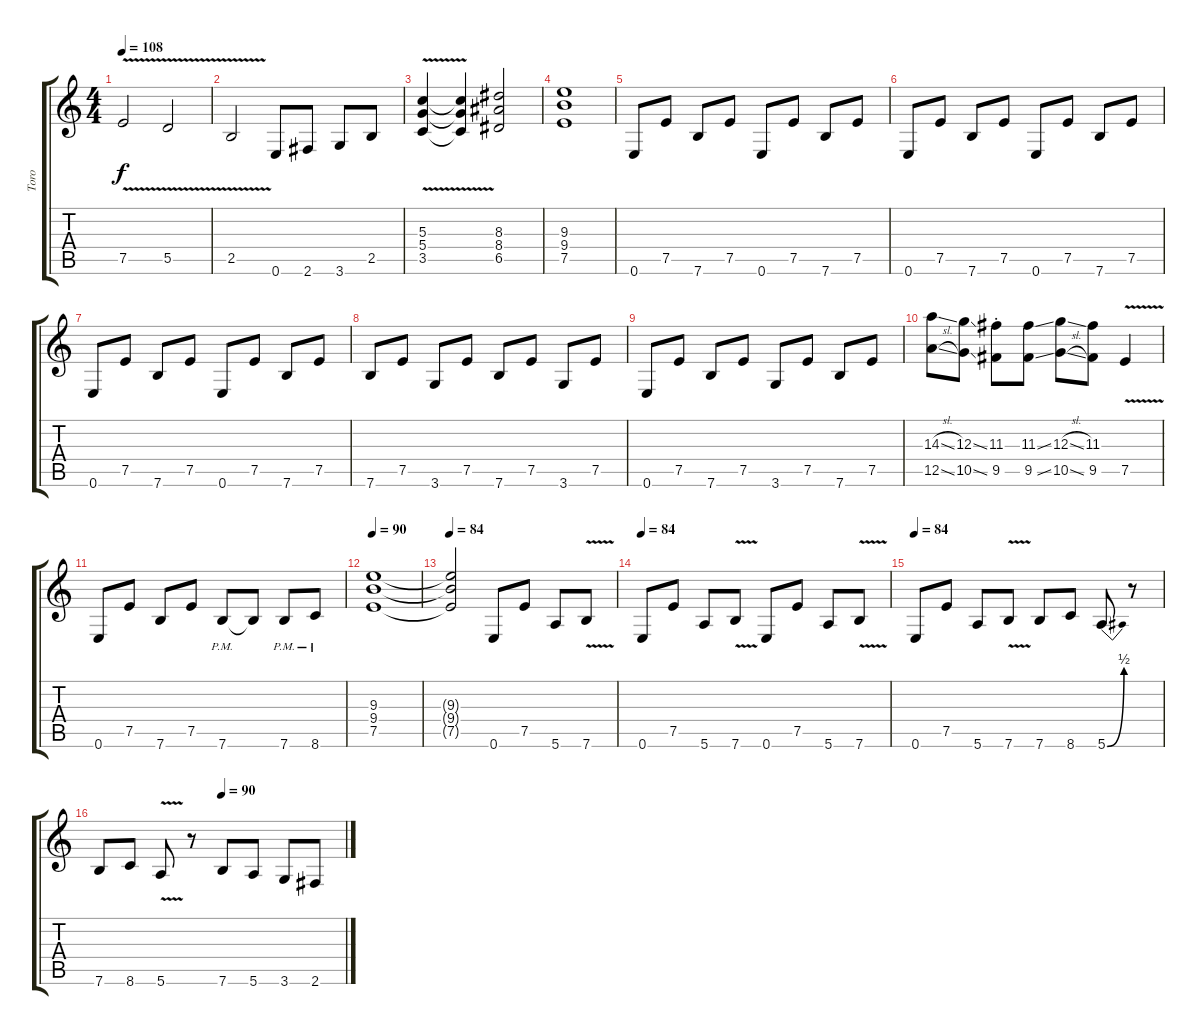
\track ("Toro" "Toro") {instrument distortionguitar}
\staff {score tabs}
\tuning (E4 B3 G3 D3 A2 E2) {hide}
\ts (4 4)
\tempo 108
\clef g2
\ks c
7.5{v}.2{dy f volume 12} 5.5{v}.2 |
2.5{v}.2 0.6.8{volume 13} 2.6.8 3.6.8 2.5.8 |
(5.3 5.4{v} 3.5{v}).4 (5.3{t} 5.4{t} 3.5{t}).4 (8.3 8.4 6.5).2 |
(9.3 9.4 7.5).1 |
0.6.8 7.5.8 7.6.8 7.5.8 0.6.8 7.5.8 7.6.8 7.5.8 |
0.6.8 7.5.8 7.6.8 7.5.8 0.6.8 7.5.8 7.6.8 7.5.8 |
0.6.8 7.5.8 7.6.8 7.5.8 0.6.8 7.5.8 7.6.8 7.5.8 |
7.6.8 7.5.8 3.6.8 7.5.8 7.6.8 7.5.8 3.6.8 7.5.8 |
0.6.8 7.5.8 7.6.8 7.5.8 3.6.8 7.5.8 7.6.8 7.5.8 |
(14.3{sl} 12.5{sl}).8 (12.3{ss} 10.5{ss}).8 (11.3{st} 9.5{st}).8 (11.3{ss} 9.5{ss}).8 (12.3{sl} 10.5{sl}).8 (11.3 9.5).8 7.5{v}.4 |
0.6.8 7.5.8 7.6.8 7.5.8 7.6{pm}.8 7.6{t}.8 7.6{pm}.8 8.6{pm}.8 |
\tempo 90
(9.3 9.4 7.5).1 |
\tempo 84
(9.3{t} 9.4{t} 7.5{t}).2 0.6.8 7.5.8 5.6.8 7.6{v}.8 |
\tempo 84
0.6.8 7.5.8 5.6.8 7.6{v}.8 0.6.8 7.5.8 5.6.8 7.6{v}.8 |
\tempo 84
0.6.8 7.5.8 5.6.8 7.6{v}.8 7.6.8 8.6.8 5.6{be (bend 0 0 60 2)}.8 r.8 |
\tempo (90 0.5)
7.6.8 8.6.8 5.6{v}.8 r.8 7.6.8 5.6.8 3.6.8 2.6.8
